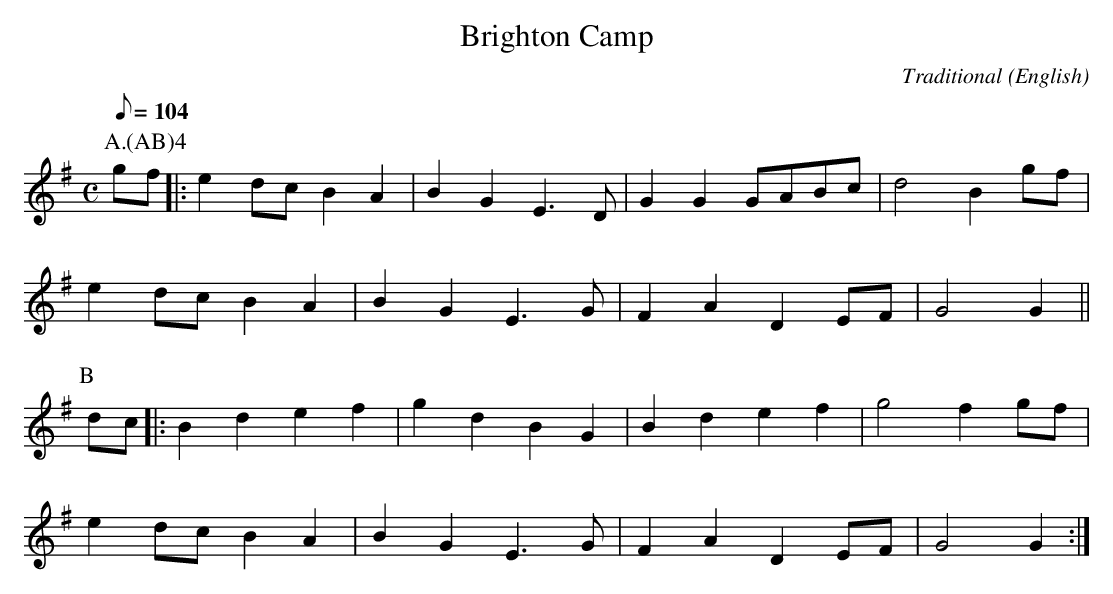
X:1
T:Brighton Camp
C:Traditional
M:C
L:1/8
O:English
K:G major
P:A.(AB)4
Q:104
P:A
gf |: e2 dc B2 A2 | B2 G2 E3 D | G2 G2 GABc | d4 B2 gf |
e2 dc B2 A2 | B2 G2 E3 G | F2 A2 D2 EF | G4 G2 ||
P:B
dc |: B2 d2 e2 f2 | g2 d2 B2 G2 | B2 d2 e2 f2 | g4 f2 gf |
e2 dc B2 A2 | B2 G2 E3 G | F2 A2 D2 EF | G4 G2 :|
